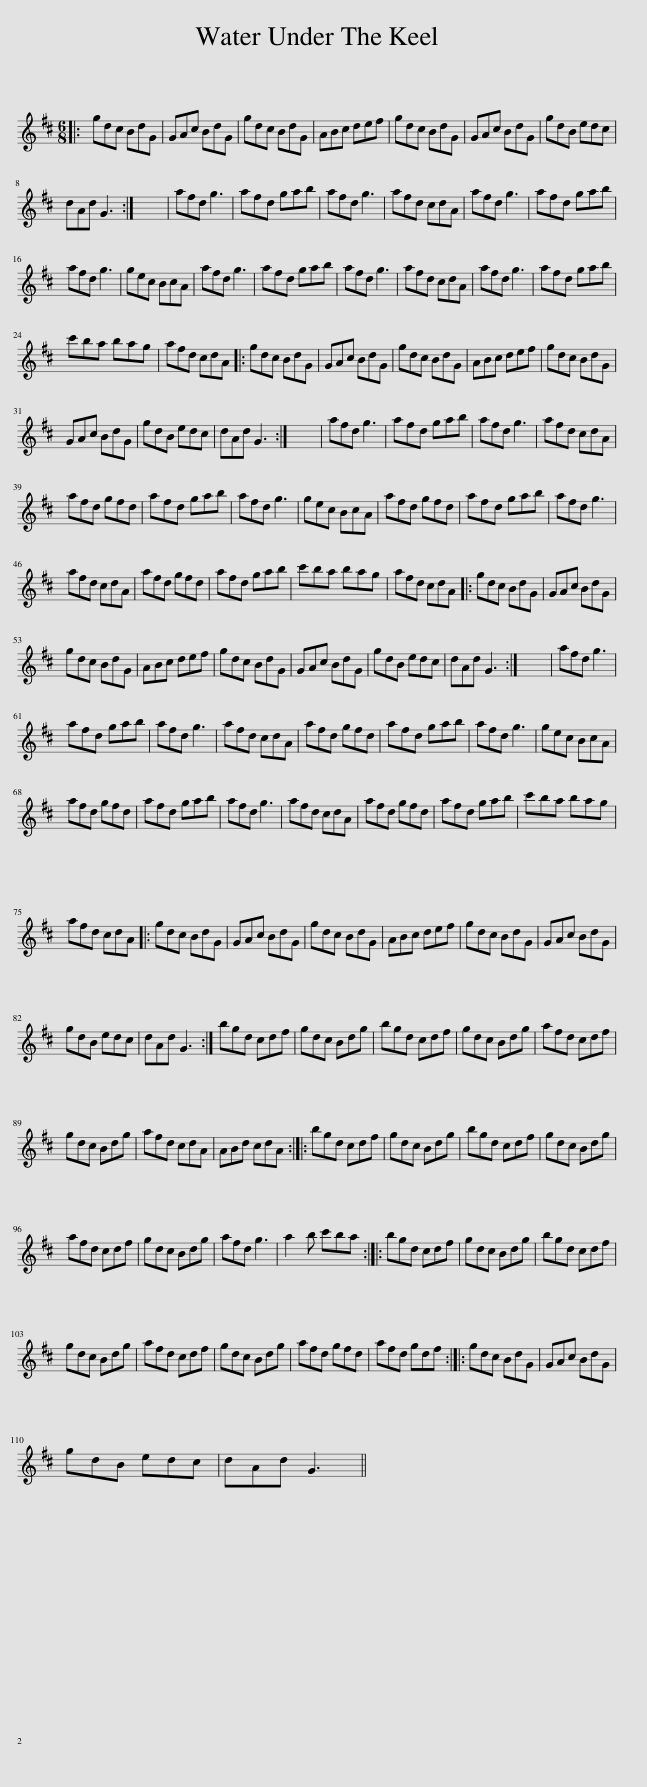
X:1
L:1/8
M:6/8
I:linebreak $
K:D
V:1 treble
V:1
|: gdc BdG | GAc BdG | gdc BdG | ABc def | gdc BdG | %5
 GAc BdG | gdB edc |$ dAd G3 :| x6 | afd g3 | %10
 afd gab | afd g3 | afd cdA | afd g3 | afd gab |$ %15
 afd g3 | gec BcA | afd g3 | afd gab | afd g3 | %20
 afd cdA | afd g3 | afd gab |$ c'ba bag | afd cdA |: %25
 gdc BdG | GAc BdG | gdc BdG | ABc def | gdc BdG |$ %30
 GAc BdG | gdB edc | dAd G3 :| x6 | afd g3 | %35
 afd gab | afd g3 | afd cdA |$ afd gfd | afd gab | %40
 afd g3 | gec BcA | afd gfd | afd gab | afd g3 |$ %45
 afd cdA | afd gfd | afd gab | c'ba bag | afd cdA |: %50
 gdc BdG | GAc BdG |$ gdc BdG | ABc def | gdc BdG | %55
 GAc BdG | gdB edc | dAd G3 :| x6 | afd g3 |$ %60
 afd gab | afd g3 | afd cdA | afd gfd | afd gab | %65
 afd g3 | gec BcA |$ afd gfd | afd gab | afd g3 | %70
 afd cdA | afd gfd | afd gab | c'ba bag |$ afd cdA |: %75
 gdc BdG | GAc BdG | gdc BdG | ABc def | gdc BdG | %80
 GAc BdG |$ gdB edc | dAd G3 :| bgd cdf | gdc Bdg | %85
 bgd cdf | gdc Bdg | afd cdf |$ gdc Bdg | afd cdA | %90
 ABd cdA :: bgd cdf | gdc Bdg | bgd cdf | gdc Bdg |$ %95
 afd cdf | gdc Bdg | afd g3 | a2 b c'ba :: bgd cdf | %100
 gdc Bdg | bgd cdf |$ gdc Bdg | afd cdf | gdc Bdg | %105
 afd gfd | afd gdf :: gdc BdG | GAc BdG |$ gdB edc | %110
 dAd G3 || %111
